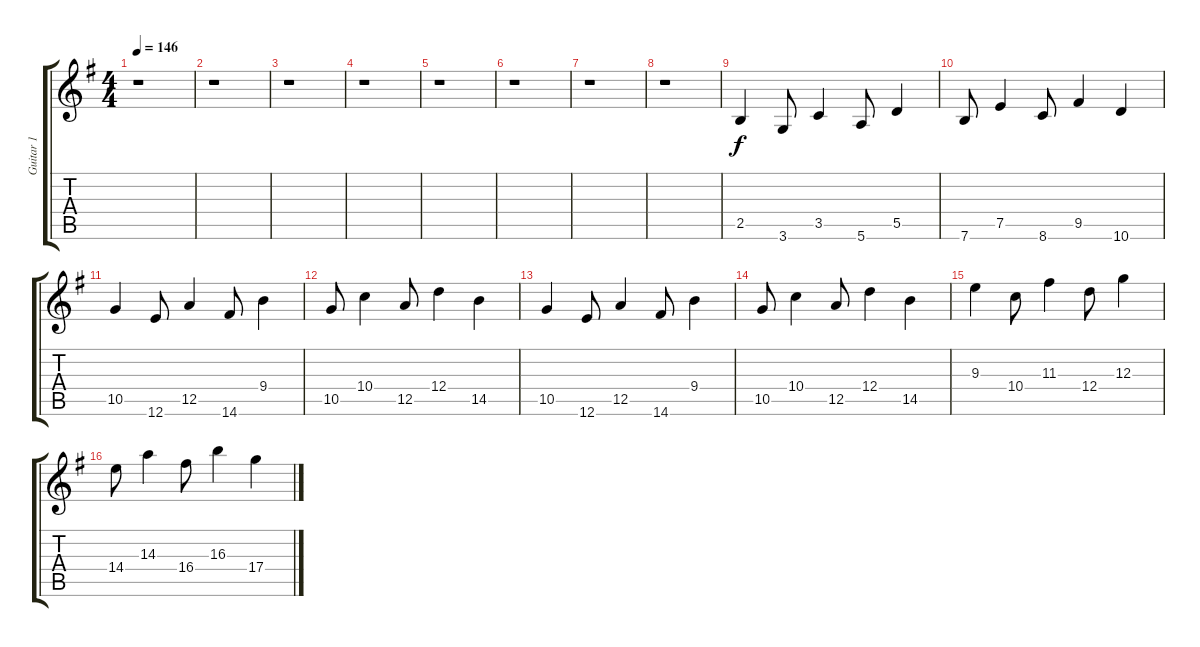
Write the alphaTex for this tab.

\track ("Guitar 1" "Guitar 1") {instrument overdrivenguitar}
\staff {score tabs}
\tuning (E4 B3 G3 D3 A2 E2) {hide}
\ts (4 4)
\tempo 146
\clef g2
\ks g
r.1{dy f} |
r.1 |
r.1 |
r.1 |
r.1 |
r.1 |
r.1 |
r.1 |
2.5.4 3.6.8 3.5.4 5.6.8 5.5.4 |
7.6.8 7.5.4 8.6.8 9.5.4 10.6.4 |
10.5.4 12.6.8 12.5.4 14.6.8 9.4.4 |
10.5.8 10.4.4 12.5.8 12.4.4 14.5.4 |
10.5.4 12.6.8 12.5.4 14.6.8 9.4.4 |
10.5.8 10.4.4 12.5.8 12.4.4 14.5.4 |
9.3.4 10.4.8 11.3.4 12.4.8 12.3.4 |
14.4.8 14.3.4 16.4.8 16.3.4 17.4.4
